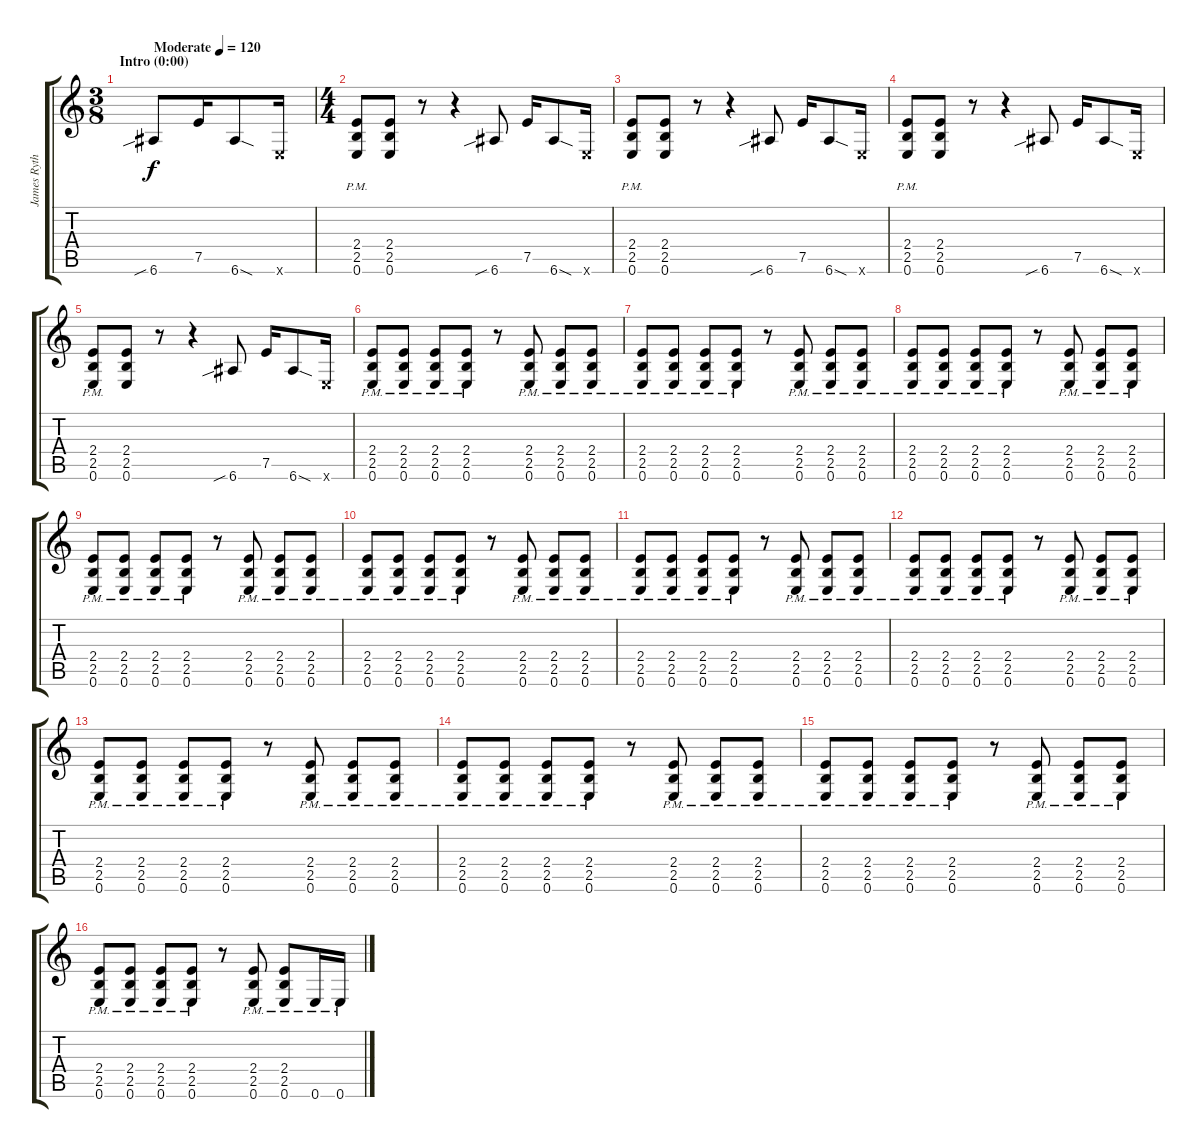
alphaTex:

\track ("James Ryth." "James Ryth") {instrument distortionguitar}
\staff {score tabs}
\tuning (E4 B3 G3 D3 A2 E2) {hide}
\ts (3 8)
\section ("" "Intro (0:00)")
\tempo (120 "Moderate")
\clef g2
\ks c
6.6{sib}.8{dy f instrument distortionguitar} 7.5.16 6.6{sod}.8 0.6{x}.16 |
\ts (4 4)
(2.4{pm} 2.5{pm} 0.6{pm}).8 (2.4 2.5 0.6).8 r.8 r.4 6.6{sib}.8 7.5.16 6.6{sod}.8 0.6{x}.16 |
(2.4{pm} 2.5{pm} 0.6{pm}).8 (2.4 2.5 0.6).8 r.8 r.4 6.6{sib}.8 7.5.16 6.6{sod}.8 0.6{x}.16 |
(2.4{pm} 2.5{pm} 0.6{pm}).8 (2.4 2.5 0.6).8 r.8 r.4 6.6{sib}.8 7.5.16 6.6{sod}.8 0.6{x}.16 |
(2.4{pm} 2.5{pm} 0.6{pm}).8 (2.4 2.5 0.6).8 r.8 r.4 6.6{sib}.8 7.5.16 6.6{sod}.8 0.6{x}.16 |
(2.4{pm} 2.5{pm} 0.6{pm}).8 (2.4{pm} 2.5{pm} 0.6{pm}).8 (2.4{pm} 2.5{pm} 0.6{pm}).8 (2.4{pm} 2.5{pm} 0.6{pm}).8 r.8 (2.4{pm} 2.5{pm} 0.6{pm}).8 (2.4{pm} 2.5{pm} 0.6{pm}).8 (2.4{pm} 2.5{pm} 0.6{pm}).8 |
(2.4{pm} 2.5{pm} 0.6{pm}).8 (2.4{pm} 2.5{pm} 0.6{pm}).8 (2.4{pm} 2.5{pm} 0.6{pm}).8 (2.4{pm} 2.5{pm} 0.6{pm}).8 r.8 (2.4{pm} 2.5{pm} 0.6{pm}).8 (2.4{pm} 2.5{pm} 0.6{pm}).8 (2.4{pm} 2.5{pm} 0.6{pm}).8 |
(2.4{pm} 2.5{pm} 0.6{pm}).8 (2.4{pm} 2.5{pm} 0.6{pm}).8 (2.4{pm} 2.5{pm} 0.6{pm}).8 (2.4{pm} 2.5{pm} 0.6{pm}).8 r.8 (2.4{pm} 2.5{pm} 0.6{pm}).8 (2.4{pm} 2.5{pm} 0.6{pm}).8 (2.4{pm} 2.5{pm} 0.6{pm}).8 |
(2.4{pm} 2.5{pm} 0.6{pm}).8 (2.4{pm} 2.5{pm} 0.6{pm}).8 (2.4{pm} 2.5{pm} 0.6{pm}).8 (2.4{pm} 2.5{pm} 0.6{pm}).8 r.8 (2.4{pm} 2.5{pm} 0.6{pm}).8 (2.4{pm} 2.5{pm} 0.6{pm}).8 (2.4{pm} 2.5{pm} 0.6{pm}).8 |
(2.4{pm} 2.5{pm} 0.6{pm}).8 (2.4{pm} 2.5{pm} 0.6{pm}).8 (2.4{pm} 2.5{pm} 0.6{pm}).8 (2.4{pm} 2.5{pm} 0.6{pm}).8 r.8 (2.4{pm} 2.5{pm} 0.6{pm}).8 (2.4{pm} 2.5{pm} 0.6{pm}).8 (2.4{pm} 2.5{pm} 0.6{pm}).8 |
(2.4{pm} 2.5{pm} 0.6{pm}).8 (2.4{pm} 2.5{pm} 0.6{pm}).8 (2.4{pm} 2.5{pm} 0.6{pm}).8 (2.4{pm} 2.5{pm} 0.6{pm}).8 r.8 (2.4{pm} 2.5{pm} 0.6{pm}).8 (2.4{pm} 2.5{pm} 0.6{pm}).8 (2.4{pm} 2.5{pm} 0.6{pm}).8 |
(2.4{pm} 2.5{pm} 0.6{pm}).8 (2.4{pm} 2.5{pm} 0.6{pm}).8 (2.4{pm} 2.5{pm} 0.6{pm}).8 (2.4{pm} 2.5{pm} 0.6{pm}).8 r.8 (2.4{pm} 2.5{pm} 0.6{pm}).8 (2.4{pm} 2.5{pm} 0.6{pm}).8 (2.4{pm} 2.5{pm} 0.6{pm}).8 |
(2.4{pm} 2.5{pm} 0.6{pm}).8 (2.4{pm} 2.5{pm} 0.6{pm}).8 (2.4{pm} 2.5{pm} 0.6{pm}).8 (2.4{pm} 2.5{pm} 0.6{pm}).8 r.8 (2.4{pm} 2.5{pm} 0.6{pm}).8 (2.4{pm} 2.5{pm} 0.6{pm}).8 (2.4{pm} 2.5{pm} 0.6{pm}).8 |
(2.4{pm} 2.5{pm} 0.6{pm}).8 (2.4{pm} 2.5{pm} 0.6{pm}).8 (2.4{pm} 2.5{pm} 0.6{pm}).8 (2.4{pm} 2.5{pm} 0.6{pm}).8 r.8 (2.4{pm} 2.5{pm} 0.6{pm}).8 (2.4{pm} 2.5{pm} 0.6{pm}).8 (2.4{pm} 2.5{pm} 0.6{pm}).8 |
(2.4{pm} 2.5{pm} 0.6{pm}).8 (2.4{pm} 2.5{pm} 0.6{pm}).8 (2.4{pm} 2.5{pm} 0.6{pm}).8 (2.4{pm} 2.5{pm} 0.6{pm}).8 r.8 (2.4{pm} 2.5{pm} 0.6{pm}).8 (2.4{pm} 2.5{pm} 0.6{pm}).8 (2.4{pm} 2.5{pm} 0.6{pm}).8 |
(2.4{pm} 2.5{pm} 0.6{pm}).8 (2.4{pm} 2.5{pm} 0.6{pm}).8 (2.4{pm} 2.5{pm} 0.6{pm}).8 (2.4{pm} 2.5{pm} 0.6{pm}).8 r.8 (2.4{pm} 2.5{pm} 0.6{pm}).8 (2.4{pm} 2.5{pm} 0.6{pm}).8 0.6{pm}.16 0.6{pm}.16
